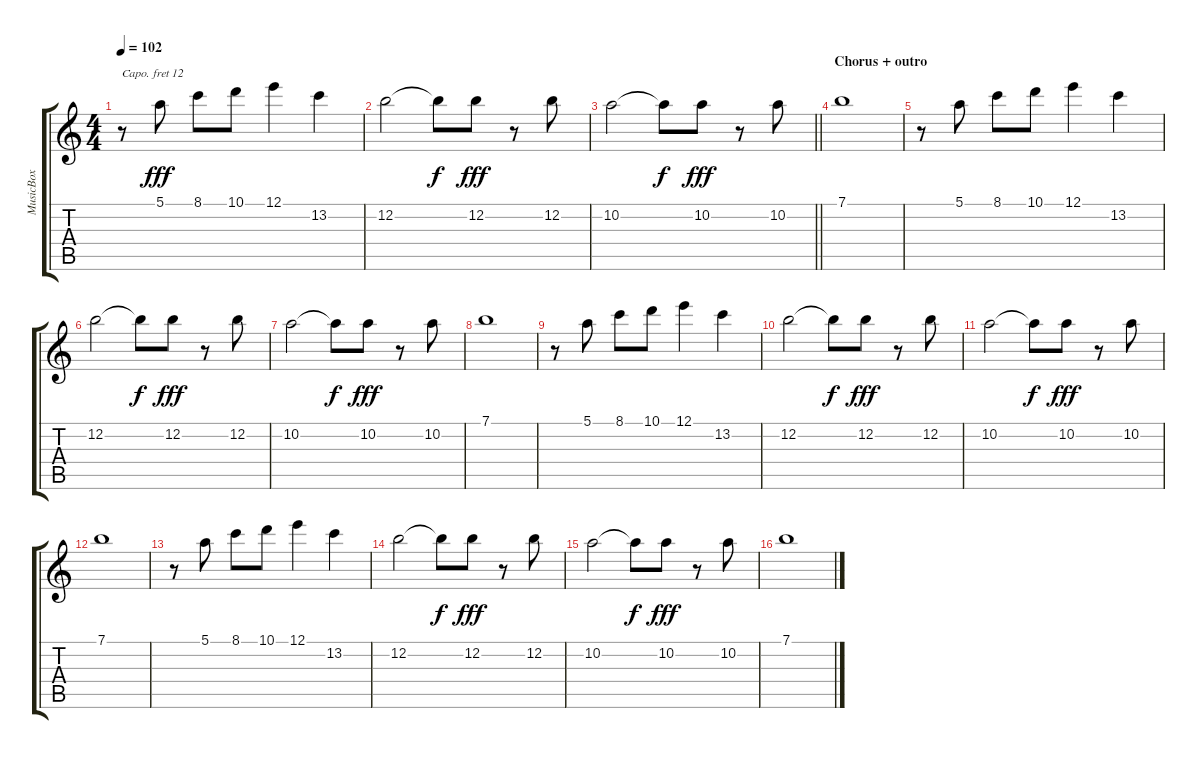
\track ("MusicBox" "MusicBox") {instrument musicbox}
\staff {score tabs}
\capo 12
\tuning (E4 B3 G3 D3 A2 E2) {hide}
\ts (4 4)
\tempo 102
\clef g2
\ks c
r.8{dy fff} 5.1.8 8.1.8 10.1.8 12.1.4 13.2.4 |
12.2.2 12.2{t}.8{dy f} 12.2.8{dy fff} r.8 12.2.8 |
\barLineRight lightlight
10.2.2 10.2{t}.8{dy f} 10.2.8{dy fff} r.8 10.2.8 |
\section ("" "Chorus + outro")
7.1.1 |
r.8 5.1.8 8.1.8 10.1.8 12.1.4 13.2.4 |
12.2.2 12.2{t}.8{dy f} 12.2.8{dy fff} r.8 12.2.8 |
10.2.2 10.2{t}.8{dy f} 10.2.8{dy fff} r.8 10.2.8 |
7.1.1 |
r.8 5.1.8 8.1.8 10.1.8 12.1.4 13.2.4 |
12.2.2 12.2{t}.8{dy f} 12.2.8{dy fff} r.8 12.2.8 |
10.2.2 10.2{t}.8{dy f} 10.2.8{dy fff} r.8 10.2.8 |
7.1.1 |
r.8 5.1.8 8.1.8 10.1.8 12.1.4 13.2.4 |
12.2.2 12.2{t}.8{dy f} 12.2.8{dy fff} r.8 12.2.8 |
10.2.2 10.2{t}.8{dy f} 10.2.8{dy fff} r.8 10.2.8 |
7.1.1
